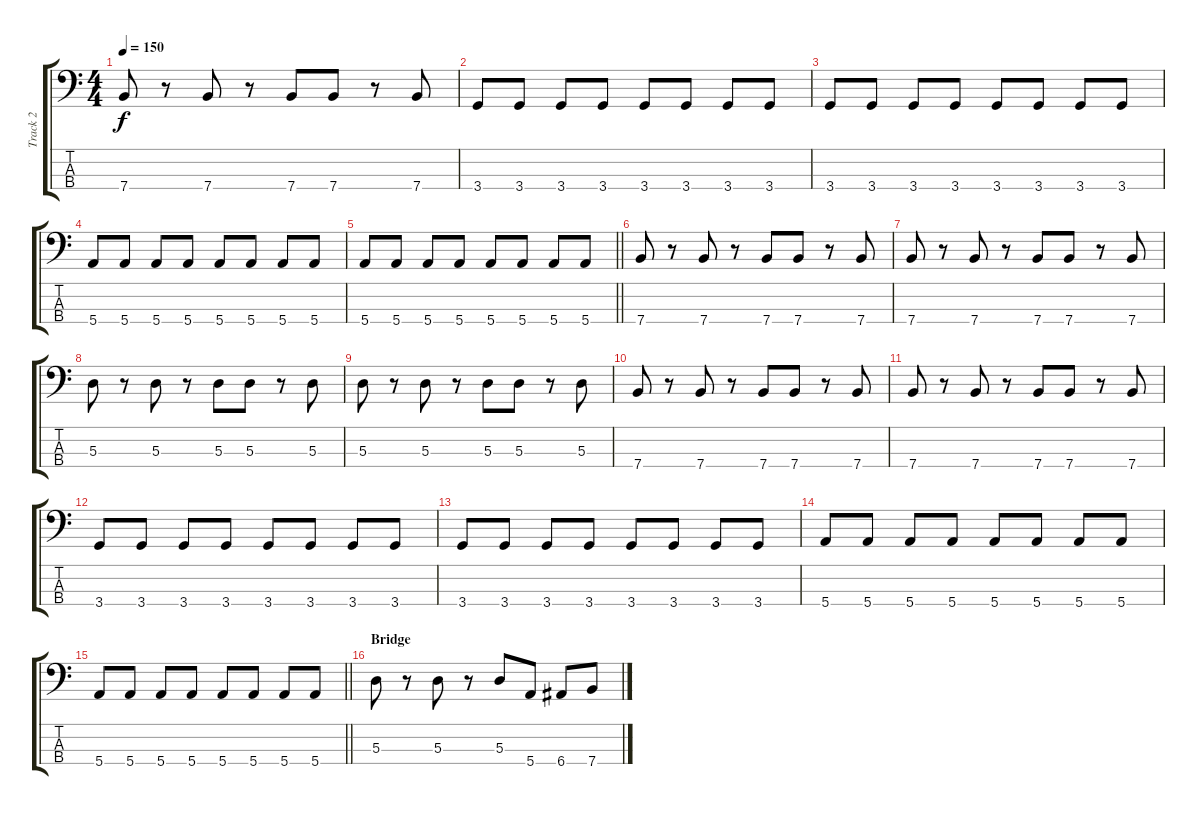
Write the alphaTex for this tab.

\track ("Track 2" "Track 2") {instrument electricbasspick bank 255}
\staff {score tabs}
\tuning (G2 D2 A1 E1) {hide}
\ts (4 4)
\tempo 150
\clef f4
\ks c
7.4.8{dy f} r.8 7.4.8 r.8 7.4.8 7.4.8 r.8 7.4.8 |
3.4.8 3.4.8 3.4.8 3.4.8 3.4.8 3.4.8 3.4.8 3.4.8 |
3.4.8 3.4.8 3.4.8 3.4.8 3.4.8 3.4.8 3.4.8 3.4.8 |
5.4.8 5.4.8 5.4.8 5.4.8 5.4.8 5.4.8 5.4.8 5.4.8 |
\barLineRight lightlight
5.4.8 5.4.8 5.4.8 5.4.8 5.4.8 5.4.8 5.4.8 5.4.8 |
7.4.8 r.8 7.4.8 r.8 7.4.8 7.4.8 r.8 7.4.8 |
7.4.8 r.8 7.4.8 r.8 7.4.8 7.4.8 r.8 7.4.8 |
5.3.8 r.8 5.3.8 r.8 5.3.8 5.3.8 r.8 5.3.8 |
5.3.8 r.8 5.3.8 r.8 5.3.8 5.3.8 r.8 5.3.8 |
7.4.8 r.8 7.4.8 r.8 7.4.8 7.4.8 r.8 7.4.8 |
7.4.8 r.8 7.4.8 r.8 7.4.8 7.4.8 r.8 7.4.8 |
3.4.8 3.4.8 3.4.8 3.4.8 3.4.8 3.4.8 3.4.8 3.4.8 |
3.4.8 3.4.8 3.4.8 3.4.8 3.4.8 3.4.8 3.4.8 3.4.8 |
5.4.8 5.4.8 5.4.8 5.4.8 5.4.8 5.4.8 5.4.8 5.4.8 |
\barLineRight lightlight
5.4.8 5.4.8 5.4.8 5.4.8 5.4.8 5.4.8 5.4.8 5.4.8 |
\section ("" "Bridge")
5.3.8 r.8 5.3.8 r.8 5.3.8 5.4.8 6.4.8 7.4.8
